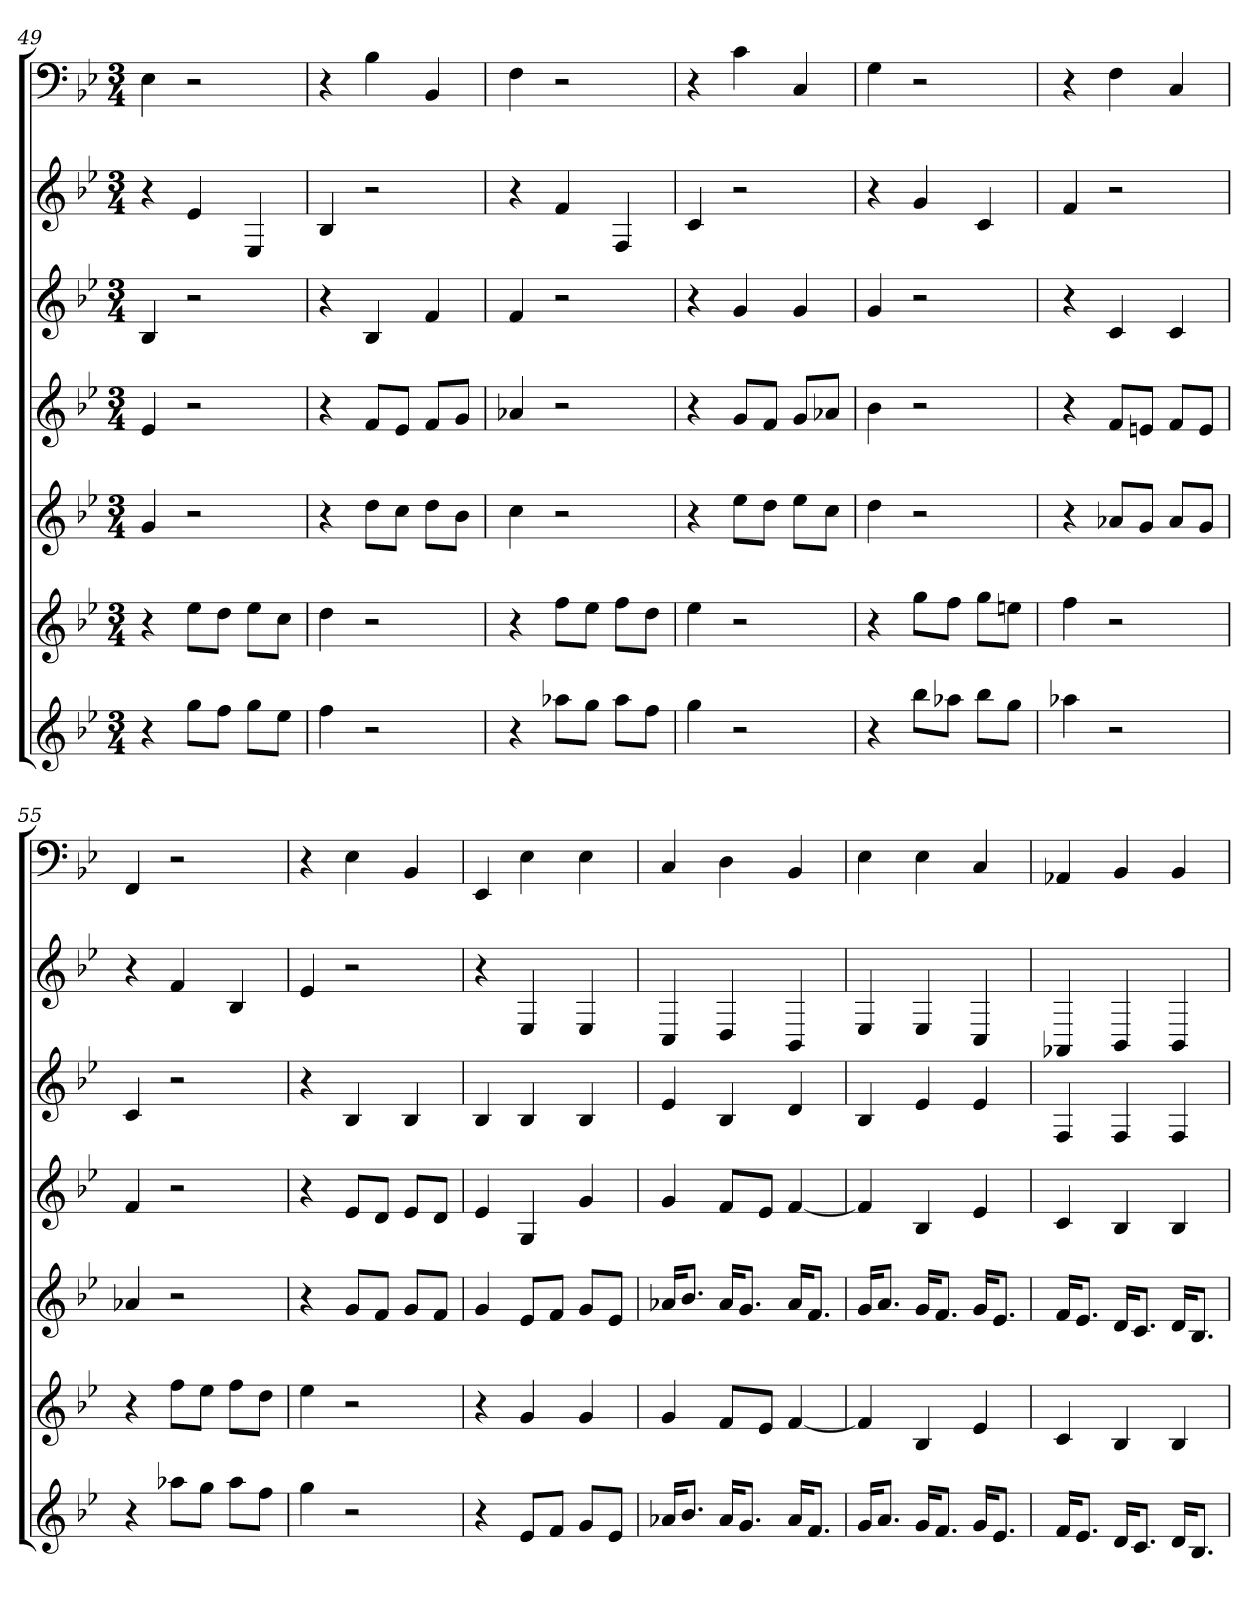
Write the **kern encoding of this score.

**kern	**kern	**kern	**kern	**kern	**kern	**kern
*part7	*part6	*part5	*part4	*part3	*part2	*part1
*staff7	*staff6	*staff5	*staff4	*staff3	*staff2	*staff1
*k[b-e-]	*k[b-e-]	*k[b-e-]	*k[b-e-]	*k[b-e-]	*k[b-e-]	*k[b-e-]
*B-:	*B-:	*B-:	*B-:	*B-:	*B-:	*B-:
*M3/4	*M3/4	*M3/4	*M3/4	*M3/4	*M3/4	*M3/4
=49	=49	=49	=49	=49	=49	=49
4r	4r	4g	4e-	4B-	4r	4E-
8ggL	8ee-L	2r	2r	2r	4e-	2r
8ffJ	8ddJ	.	.	.	.	.
8ggL	8ee-L	.	.	.	4E-	.
8ee-J	8ccJ	.	.	.	.	.
=50	=50	=50	=50	=50	=50	=50
4ff	4dd	4r	4r	4r	4B-	4r
2r	2r	8ddL	8fL	4B-	2r	4B-
.	.	8ccJ	8e-J	.	.	.
.	.	8ddL	8fL	4f	.	4BB-
.	.	8b-J	8gJ	.	.	.
=51	=51	=51	=51	=51	=51	=51
4r	4r	4cc	4a-X	4f	4r	4F
8aa-XL	8ffL	2r	2r	2r	4f	2r
8ggJ	8ee-J	.	.	.	.	.
8aa-L	8ffL	.	.	.	4F	.
8ffJ	8ddJ	.	.	.	.	.
=52	=52	=52	=52	=52	=52	=52
4gg	4ee-	4r	4r	4r	4c	4r
2r	2r	8ee-L	8gL	4g	2r	4c
.	.	8ddJ	8fJ	.	.	.
.	.	8ee-L	8gL	4g	.	4C
.	.	8ccJ	8a-XJ	.	.	.
=53	=53	=53	=53	=53	=53	=53
4r	4r	4dd	4b-	4g	4r	4G
8bb-L	8ggL	2r	2r	2r	4g	2r
8aa-XJ	8ffJ	.	.	.	.	.
8bb-L	8ggL	.	.	.	4c	.
8ggJ	8eenJ	.	.	.	.	.
=54	=54	=54	=54	=54	=54	=54
4aa-X	4ff	4r	4r	4r	4f	4r
2r	2r	8a-XL	8fL	4c	2r	4F
.	.	8gJ	8enJ	.	.	.
.	.	8a-L	8fL	4c	.	4C
.	.	8gJ	8eJ	.	.	.
=55	=55	=55	=55	=55	=55	=55
4r	4r	4a-X	4f	4c	4r	4FF
8aa-XL	8ffL	2r	2r	2r	4f	2r
8ggJ	8ee-J	.	.	.	.	.
8aa-L	8ffL	.	.	.	4B-	.
8ffJ	8ddJ	.	.	.	.	.
=56	=56	=56	=56	=56	=56	=56
4gg	4ee-	4r	4r	4r	4e-	4r
2r	2r	8gL	8e-L	4B-	2r	4E-
.	.	8fJ	8dJ	.	.	.
.	.	8gL	8e-L	4B-	.	4BB-
.	.	8fJ	8dJ	.	.	.
=57	=57	=57	=57	=57	=57	=57
4r	4r	4g	4e-	4B-	4r	4EE-
8e-L	4g	8e-L	4G	4B-	4E-	4E-
8fJ	.	8fJ	.	.	.	.
8gL	4g	8gL	4g	4B-	4E-	4E-
8e-J	.	8e-J	.	.	.	.
=58	=58	=58	=58	=58	=58	=58
16a-XKL	4g	16a-XKL	4g	4e-	4C	4C
8.b-J	.	8.b-J	.	.	.	.
16a-KL	8fL	16a-KL	8fL	4B-	4D	4D
8.gJ	.	8.gJ	.	.	.	.
.	8e-J	.	8e-J	.	.	.
16a-KL	[4f	16a-KL	[4f	4d	4BB-	4BB-
8.fJ	.	8.fJ	.	.	.	.
=59	=59	=59	=59	=59	=59	=59
16gKL	4f]	16gKL	4f]	4B-	4E-	4E-
8.aJ	.	8.aJ	.	.	.	.
16gKL	4B-	16gKL	4B-	4e-	4E-	4E-
8.fJ	.	8.fJ	.	.	.	.
16gKL	4e-	16gKL	4e-	4e-	4C	4C
8.e-J	.	8.e-J	.	.	.	.
=60	=60	=60	=60	=60	=60	=60
16fKL	4c	16fKL	4c	4F	4AA-X	4AA-X
8.e-J	.	8.e-J	.	.	.	.
16dKL	4B-	16dKL	4B-	4F	4BB-	4BB-
8.cJ	.	8.cJ	.	.	.	.
16dKL	4B-	16dKL	4B-	4F	4BB-	4BB-
8.B-J	.	8.B-J	.	.	.	.
=	=	=	=	=	=	=
*-	*-	*-	*-	*-	*-	*-
